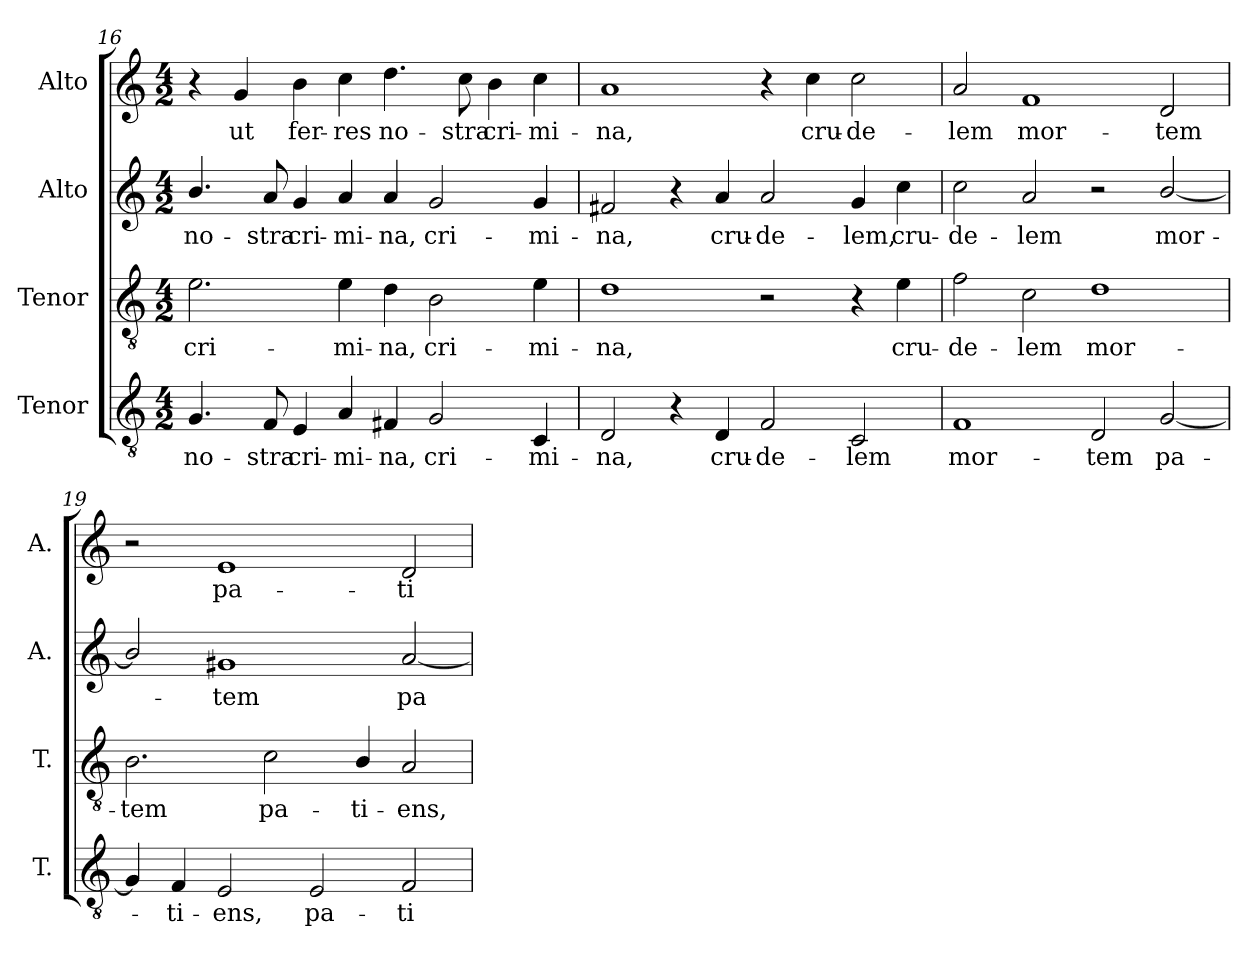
**kern	**text	**kern	**text	**kern	**text	**kern	**text
*part4	*part4	*part3	*part3	*part2	*part2	*part1	*part1
*staff4	*staff4	*staff3	*staff3	*staff2	*staff2	*staff1	*staff1
*I"Tenor	*	*I"Tenor	*	*I"Alto	*	*I"Alto	*
*I'T.	*	*I'T.	*	*I'A.	*	*I'A.	*
*clefGv2	*	*clefGv2	*	*clefG2	*	*clefG2	*
*ITrd7c12	*	*ITrd7c12	*	*	*	*	*
*k[]	*	*k[]	*	*k[]	*	*k[]	*
*C:	*	*C:	*	*C:	*	*C:	*
*M4/2	*	*M4/2	*	*M4/2	*	*M4/2	*
=16	=16	=16	=16	=16	=16	=16	=16
!	!LO:LY:b:color=#000000	!	!	!	!	!	!
!	!	!	!LO:LY:b:color=#000000	!	!	!	!
!	!	!	!	!	!LO:LY:b:color=#000000	!	!
4.GGi/	no-	2.Ei\	cri-	4.bi/	no-	4r	.
!	!	!	!	!	!	!	!LO:LY:b:color=#000000
.	.	.	.	.	.	4gi/	ut
!	!LO:LY:b:color=#000000	!	!	!	!	!	!
!	!	!	!	!	!LO:LY:b:color=#000000	!	!
8FFi/	-stra	.	.	8ai/	-stra	.	.
!	!LO:LY:b:color=#000000	!	!	!	!	!	!
!	!	!	!	!	!LO:LY:b:color=#000000	!	!
!	!	!	!	!	!	!	!LO:LY:b:color=#000000
4EEi/	cri-	.	.	4gi/	cri-	4bi\	fer-
!	!LO:LY:b:color=#000000	!	!	!	!	!	!
!	!	!	!LO:LY:b:color=#000000	!	!	!	!
!	!	!	!	!	!LO:LY:b:color=#000000	!	!
!	!	!	!	!	!	!	!LO:LY:b:color=#000000
4AAi/	-mi-	4Ei\	-mi-	4ai/	-mi-	4cci\	-res
!	!LO:LY:b:color=#000000	!	!	!	!	!	!
!	!	!	!LO:LY:b:color=#000000	!	!	!	!
!	!	!	!	!	!LO:LY:b:color=#000000	!	!
!	!	!	!	!	!	!	!LO:LY:b:color=#000000
4FF#Xi/	-na,	4Di\	-na,	4ai/	-na,	4.ddi\	no-
!	!LO:LY:b:color=#000000	!	!	!	!	!	!
!	!	!	!LO:LY:b:color=#000000	!	!	!	!
!	!	!	!	!	!LO:LY:b:color=#000000	!	!
2GGi/	cri-	2BBi\	cri-	2gi/	cri-	.	.
!	!	!	!	!	!	!	!LO:LY:b:color=#000000
.	.	.	.	.	.	8cci\	-stra
!	!	!	!	!	!	!	!LO:LY:b:color=#000000
.	.	.	.	.	.	4bi\	cri-
!	!LO:LY:b:color=#000000	!	!	!	!	!	!
!	!	!	!LO:LY:b:color=#000000	!	!	!	!
!	!	!	!	!	!LO:LY:b:color=#000000	!	!
!	!	!	!	!	!	!	!LO:LY:b:color=#000000
4CCi/	-mi-	4Ei\	-mi-	4gi/	-mi-	4cci\	-mi-
=17	=17	=17	=17	=17	=17	=17	=17
!	!LO:LY:b:color=#000000	!	!	!	!	!	!
!	!	!	!LO:LY:b:color=#000000	!	!	!	!
!	!	!	!	!	!LO:LY:b:color=#000000	!	!
!	!	!	!	!	!	!	!LO:LY:b:color=#000000
2DDi/	-na,	1Di	-na,	2f#Xi/	-na,	1ai	-na,
4r	.	.	.	4r	.	.	.
!	!LO:LY:b:color=#000000	!	!	!	!	!	!
!	!	!	!	!	!LO:LY:b:color=#000000	!	!
4DDi/	cru-	.	.	4ai/	cru-	.	.
!	!LO:LY:b:color=#000000	!	!	!	!	!	!
!	!	!	!	!	!LO:LY:b:color=#000000	!	!
2FFi/	-de-	2r	.	2ai/	-de-	4r	.
!	!	!	!	!	!	!	!LO:LY:b:color=#000000
.	.	.	.	.	.	4cci\	cru-
!	!LO:LY:b:color=#000000	!	!	!	!	!	!
!	!	!	!	!	!LO:LY:b:color=#000000	!	!
!	!	!	!	!	!	!	!LO:LY:b:color=#000000
2CCi/	-lem	4r	.	4gi/	-lem,	2cci\	-de-
!	!	!	!LO:LY:b:color=#000000	!	!	!	!
!	!	!	!	!	!LO:LY:b:color=#000000	!	!
.	.	4Ei\	cru-	4cci\	cru-	.	.
!!LO:LB:g=z
=18	=18	=18	=18	=18	=18	=18	=18
!	!LO:LY:b:color=#000000	!	!	!	!	!	!
!	!	!	!LO:LY:b:color=#000000	!	!	!	!
!	!	!	!	!	!LO:LY:b:color=#000000	!	!
!	!	!	!	!	!	!	!LO:LY:b:color=#000000
1FFi	mor-	2Fi\	-de-	2cci\	-de-	2ai/	-lem
!	!	!	!LO:LY:b:color=#000000	!	!	!	!
!	!	!	!	!	!LO:LY:b:color=#000000	!	!
!	!	!	!	!	!	!	!LO:LY:b:color=#000000
.	.	2Ci\	-lem	2ai/	-lem	1fi	mor-
!	!LO:LY:b:color=#000000	!	!	!	!	!	!
!	!	!	!LO:LY:b:color=#000000	!	!	!	!
2DDi/	-tem	1Di	mor-	2r	.	.	.
!	!LO:LY:b:color=#000000	!	!	!	!	!	!
!	!	!	!	!	!LO:LY:b:color=#000000	!	!
!	!	!	!	!	!	!	!LO:LY:b:color=#000000
[2GGi/	pa-	.	.	[2bi/	mor-	2di/	-tem
=19	=19	=19	=19	=19	=19	=19	=19
!	!	!	!LO:LY:b:color=#000000	!	!	!	!
4GGi/]	.	2.BBi\	-tem	2bi/]	.	2r	.
!	!LO:LY:b:color=#000000	!	!	!	!	!	!
4FFi/	-ti-	.	.	.	.	.	.
!	!LO:LY:b:color=#000000	!	!	!	!	!	!
!	!	!	!	!	!LO:LY:b:color=#000000	!	!
!	!	!	!	!	!	!	!LO:LY:b:color=#000000
2EEi/	-ens,	.	.	1g#Xi	-tem	1ei	pa-
!	!	!	!LO:LY:b:color=#000000	!	!	!	!
.	.	2Ci\	pa-	.	.	.	.
!	!LO:LY:b:color=#000000	!	!	!	!	!	!
2EEi/	pa-	.	.	.	.	.	.
!	!	!	!LO:LY:b:color=#000000	!	!	!	!
.	.	4BBi/	-ti-	.	.	.	.
!	!LO:LY:b:color=#000000	!	!	!	!	!	!
!	!	!	!LO:LY:b:color=#000000	!	!	!	!
!	!	!	!	!	!LO:LY:b:color=#000000	!	!
!	!	!	!	!	!	!	!LO:LY:b:color=#000000
2FFi/	-ti-	2AAi/	-ens,	[2ai/	pa-	2di/	-ti-
=	=	=	=	=	=	=	=
*-	*-	*-	*-	*-	*-	*-	*-
